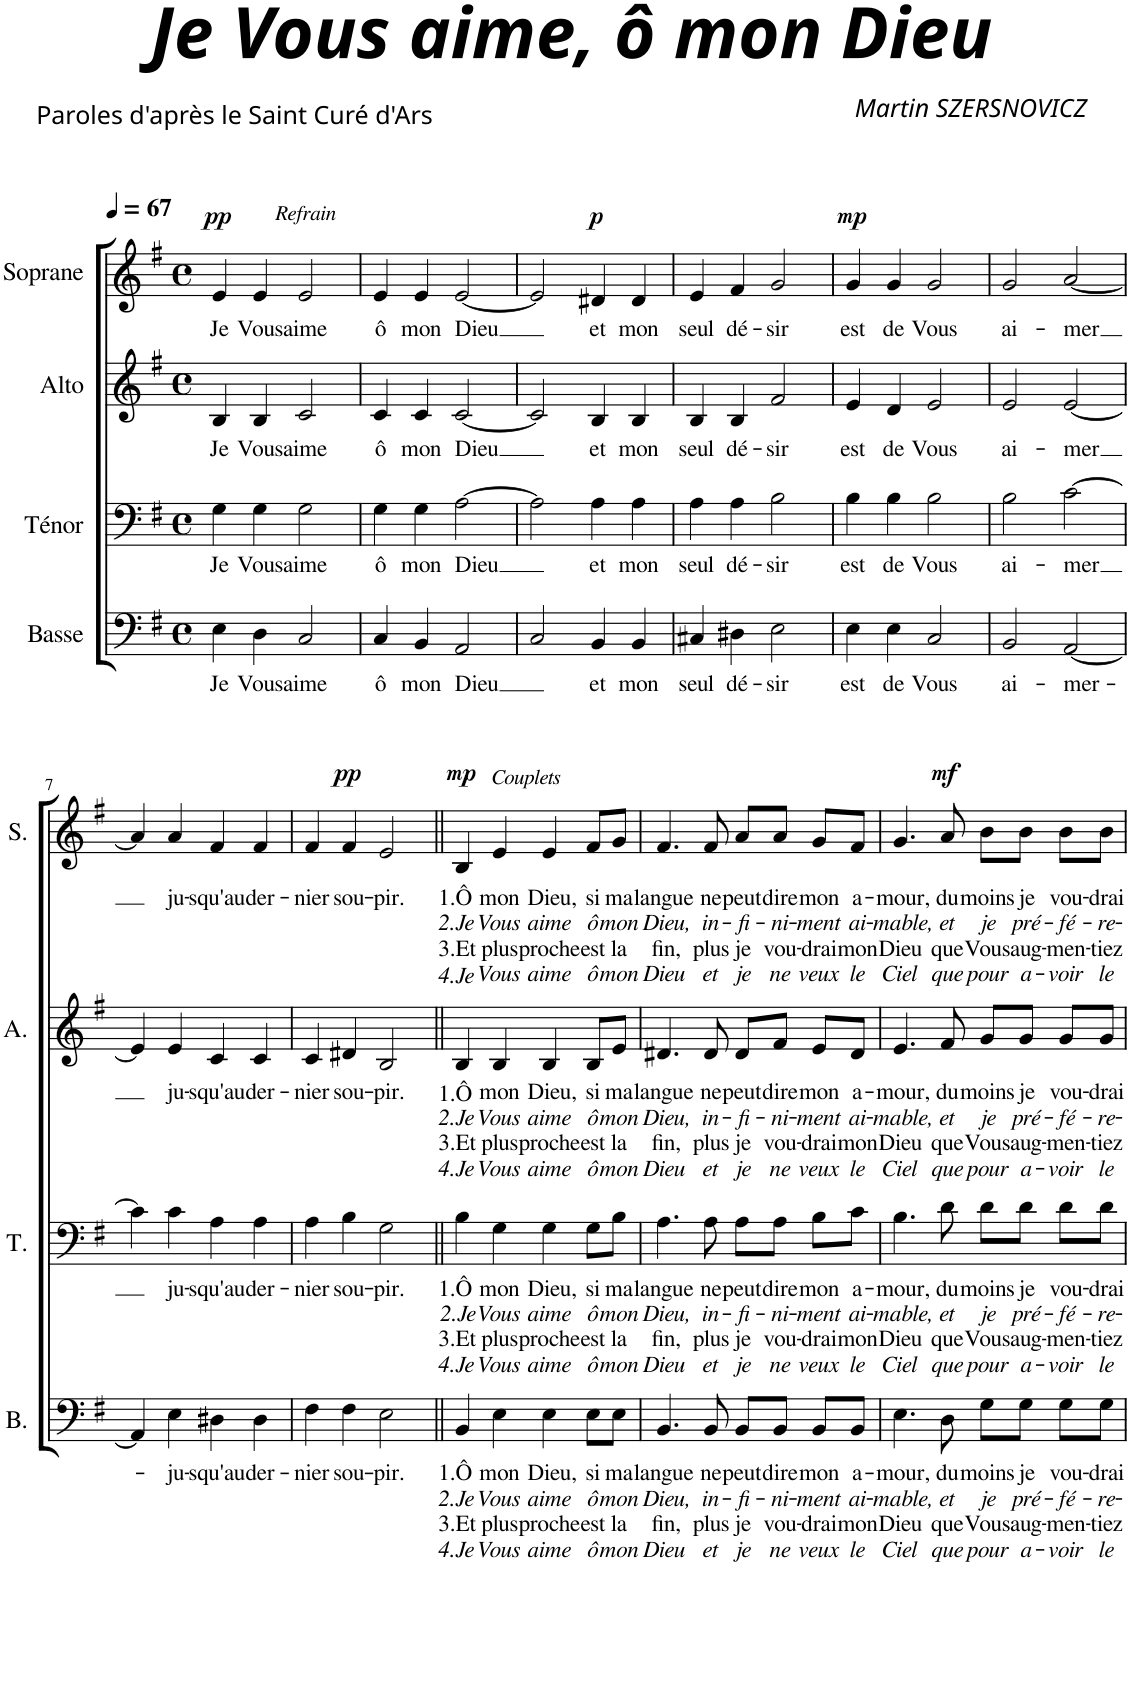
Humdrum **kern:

**kern	**text	**text	**text	**text	**kern	**text	**text	**text	**text	**kern	**text	**text	**text	**text	**kern	**text	**text	**text	**text	**dynam
*part4	*part4	*part4	*part4	*part4	*part3	*part3	*part3	*part3	*part3	*part2	*part2	*part2	*part2	*part2	*part1	*part1	*part1	*part1	*part1	*part1
*staff4	*staff4	*staff4	*staff4	*staff4	*staff3	*staff3	*staff3	*staff3	*staff3	*staff2	*staff2	*staff2	*staff2	*staff2	*staff1	*staff1	*staff1	*staff1	*staff1	*staff1
*I"Basse	*	*	*	*	*I"Ténor	*	*	*	*	*I"Alto	*	*	*	*	*I"Soprane	*	*	*	*	*
*I'B.	*	*	*	*	*I'T.	*	*	*	*	*I'A.	*	*	*	*	*I'S.	*	*	*	*	*
*clefF4	*	*	*	*	*clefF4	*	*	*	*	*clefG2	*	*	*	*	*clefG2	*	*	*	*	*
*k[f#]	*	*	*	*	*k[f#]	*	*	*	*	*k[f#]	*	*	*	*	*k[f#]	*	*	*	*	*
*M4/4	*	*	*	*	*M4/4	*	*	*	*	*M4/4	*	*	*	*	*M4/4	*	*	*	*	*
*met(c)	*	*	*	*	*met(c)	*	*	*	*	*met(c)	*	*	*	*	*met(c)	*	*	*	*	*
*MM67	*	*	*	*	*MM67	*	*	*	*	*MM67	*	*	*	*	*MM67	*	*	*	*	*
=1	=1	=1	=1	=1	=1	=1	=1	=1	=1	=1	=1	=1	=1	=1	=1	=1	=1	=1	=1	=1
!	!	!	!	!	!	!	!	!	!	!	!	!	!	!	!LO:TX:a:i:t=Refrain	!	!	!	!	!
!	!LO:LY:b	!	!	!	!	!LO:LY:b	!	!	!	!	!LO:LY:b	!	!	!	!	!LO:LY:b	!	!	!	!LO:DY:a
4E\	Je	.	.	.	4G\	Je	.	.	.	4B/	Je	.	.	.	4e/	Je	.	.	.	pp
!	!LO:LY:b	!	!	!	!	!LO:LY:b	!	!	!	!	!LO:LY:b	!	!	!	!	!LO:LY:b	!	!	!	!
4D\	Vous	.	.	.	4G\	Vous	.	.	.	4B/	Vous	.	.	.	4e/	Vous	.	.	.	.
!	!LO:LY:b	!	!	!	!	!LO:LY:b	!	!	!	!	!LO:LY:b	!	!	!	!	!LO:LY:b	!	!	!	!
2C/	aime	.	.	.	2G\	aime	.	.	.	2c/	aime	.	.	.	2e/	aime	.	.	.	.
=2	=2	=2	=2	=2	=2	=2	=2	=2	=2	=2	=2	=2	=2	=2	=2	=2	=2	=2	=2	=2
!	!LO:LY:b	!	!	!	!	!LO:LY:b	!	!	!	!	!LO:LY:b	!	!	!	!	!LO:LY:b	!	!	!	!
4C/	ô	.	.	.	4G\	ô	.	.	.	4c/	ô	.	.	.	4e/	ô	.	.	.	.
!	!LO:LY:b	!	!	!	!	!LO:LY:b	!	!	!	!	!LO:LY:b	!	!	!	!	!LO:LY:b	!	!	!	!
4BB/	mon	.	.	.	4G\	mon	.	.	.	4c/	mon	.	.	.	4e/	mon	.	.	.	.
!	!LO:LY:b	!	!	!	!	!LO:LY:b	!	!	!	!	!LO:LY:b	!	!	!	!	!LO:LY:b	!	!	!	!
2AA/	Dieu	.	.	.	[2A\	Dieu	.	.	.	[2c/	Dieu	.	.	.	[2e/	Dieu	.	.	.	.
=3	=3	=3	=3	=3	=3	=3	=3	=3	=3	=3	=3	=3	=3	=3	=3	=3	=3	=3	=3	=3
2C/	.	.	.	.	2A\]	.	.	.	.	2c/]	.	.	.	.	2e/]	.	.	.	.	.
!	!LO:LY:b	!	!	!	!	!LO:LY:b	!	!	!	!	!LO:LY:b	!	!	!	!	!LO:LY:b	!	!	!	!LO:DY:a
4BB/	et	.	.	.	4A\	et	.	.	.	4B/	et	.	.	.	4d#X/	et	.	.	.	p
!	!LO:LY:b	!	!	!	!	!LO:LY:b	!	!	!	!	!LO:LY:b	!	!	!	!	!LO:LY:b	!	!	!	!
4BB/	mon	.	.	.	4A\	mon	.	.	.	4B/	mon	.	.	.	4d#/	mon	.	.	.	.
=4	=4	=4	=4	=4	=4	=4	=4	=4	=4	=4	=4	=4	=4	=4	=4	=4	=4	=4	=4	=4
!	!LO:LY:b	!	!	!	!	!LO:LY:b	!	!	!	!	!LO:LY:b	!	!	!	!	!LO:LY:b	!	!	!	!
4C#X/	seul	.	.	.	4A\	seul	.	.	.	4B/	seul	.	.	.	4e/	seul	.	.	.	.
!	!LO:LY:b	!	!	!	!	!LO:LY:b	!	!	!	!	!LO:LY:b	!	!	!	!	!LO:LY:b	!	!	!	!
4D#X\	dé-	.	.	.	4A\	dé-	.	.	.	4B/	dé-	.	.	.	4f#/	dé-	.	.	.	.
!	!LO:LY:b	!	!	!	!	!LO:LY:b	!	!	!	!	!LO:LY:b	!	!	!	!	!LO:LY:b	!	!	!	!
2E\	-sir	.	.	.	2B\	-sir	.	.	.	2f#/	-sir	.	.	.	2g/	-sir	.	.	.	.
=5	=5	=5	=5	=5	=5	=5	=5	=5	=5	=5	=5	=5	=5	=5	=5	=5	=5	=5	=5	=5
!	!LO:LY:b	!	!	!	!	!LO:LY:b	!	!	!	!	!LO:LY:b	!	!	!	!	!LO:LY:b	!	!	!	!LO:DY:a
4E\	est	.	.	.	4B\	est	.	.	.	4e/	est	.	.	.	4g/	est	.	.	.	mp
!	!LO:LY:b	!	!	!	!	!LO:LY:b	!	!	!	!	!LO:LY:b	!	!	!	!	!LO:LY:b	!	!	!	!
4E\	de	.	.	.	4B\	de	.	.	.	4d/	de	.	.	.	4g/	de	.	.	.	.
!	!LO:LY:b	!	!	!	!	!LO:LY:b	!	!	!	!	!LO:LY:b	!	!	!	!	!LO:LY:b	!	!	!	!
2C/	Vous	.	.	.	2B\	Vous	.	.	.	2e/	Vous	.	.	.	2g/	Vous	.	.	.	.
=6	=6	=6	=6	=6	=6	=6	=6	=6	=6	=6	=6	=6	=6	=6	=6	=6	=6	=6	=6	=6
!	!LO:LY:b	!	!	!	!	!LO:LY:b	!	!	!	!	!LO:LY:b	!	!	!	!	!LO:LY:b	!	!	!	!
2BB/	ai-	.	.	.	2B\	ai-	.	.	.	2e/	ai-	.	.	.	2g/	ai-	.	.	.	.
!	!LO:LY:b	!	!	!	!	!LO:LY:b	!	!	!	!	!LO:LY:b	!	!	!	!	!LO:LY:b	!	!	!	!
[2AA/	-mer-	.	.	.	[2c\	-mer	.	.	.	[2e/	-mer	.	.	.	[2a/	-mer	.	.	.	.
!!LO:LB:g=z
=7	=7	=7	=7	=7	=7	=7	=7	=7	=7	=7	=7	=7	=7	=7	=7	=7	=7	=7	=7	=7
4AA/]	.	.	.	.	4c\]	.	.	.	.	4e/]	.	.	.	.	4a/]	.	.	.	.	.
!	!LO:LY:b	!	!	!	!	!LO:LY:b	!	!	!	!	!LO:LY:b	!	!	!	!	!LO:LY:b	!	!	!	!
4E\	-ju-	.	.	.	4c\	ju-	.	.	.	4e/	ju-	.	.	.	4a/	ju-	.	.	.	.
!	!LO:LY:b	!	!	!	!	!LO:LY:b	!	!	!	!	!LO:LY:b	!	!	!	!	!LO:LY:b	!	!	!	!
4D#X\	-squ'au	.	.	.	4A\	-squ'au	.	.	.	4c/	-squ'au	.	.	.	4f#/	-squ'au	.	.	.	.
!	!LO:LY:b	!	!	!	!	!LO:LY:b	!	!	!	!	!LO:LY:b	!	!	!	!	!LO:LY:b	!	!	!	!
4D#\	der-	.	.	.	4A\	der-	.	.	.	4c/	der-	.	.	.	4f#/	der-	.	.	.	.
=8	=8	=8	=8	=8	=8	=8	=8	=8	=8	=8	=8	=8	=8	=8	=8	=8	=8	=8	=8	=8
!	!LO:LY:b	!	!	!	!	!LO:LY:b	!	!	!	!	!LO:LY:b	!	!	!	!	!LO:LY:b	!	!	!	!
4F#\	-nier	.	.	.	4A\	-nier	.	.	.	4c/	-nier	.	.	.	4f#/	-nier	.	.	.	.
!	!LO:LY:b	!	!	!	!	!LO:LY:b	!	!	!	!	!LO:LY:b	!	!	!	!	!LO:LY:b	!	!	!	!LO:DY:a
4F#\	sou-	.	.	.	4B\	sou-	.	.	.	4d#X/	sou-	.	.	.	4f#/	sou-	.	.	.	pp
!	!LO:LY:b	!	!	!	!	!LO:LY:b	!	!	!	!	!LO:LY:b	!	!	!	!	!LO:LY:b	!	!	!	!
2E\	-pir.	.	.	.	2G\	-pir.	.	.	.	2B/	-pir.	.	.	.	2e/	-pir.	.	.	.	.
=9||	=9||	=9||	=9||	=9||	=9||	=9||	=9||	=9||	=9||	=9||	=9||	=9||	=9||	=9||	=9||	=9||	=9||	=9||	=9||	=9||
!	!LO:LY:b	!LO:LY:b	!LO:LY:b	!LO:LY:b	!	!LO:LY:b	!LO:LY:b	!LO:LY:b	!LO:LY:b	!	!LO:LY:b	!LO:LY:b	!LO:LY:b	!LO:LY:b	!	!LO:LY:b	!LO:LY:b	!LO:LY:b	!LO:LY:b	!LO:DY:a
4BB/	1.Ô	2.Je	3.Et	4.Je	4B\	1.Ô	2.Je	3.Et	4.Je	4B/	1.Ô	2.Je	3.Et	4.Je	4B/	1.Ô	2.Je	3.Et	4.Je	mp
!	!	!	!	!	!	!	!	!	!	!	!	!	!	!	!LO:TX:a:i:t=Couplets	!	!	!	!	!
!	!LO:LY:b	!LO:LY:b	!LO:LY:b	!LO:LY:b	!	!LO:LY:b	!LO:LY:b	!LO:LY:b	!LO:LY:b	!	!LO:LY:b	!LO:LY:b	!LO:LY:b	!LO:LY:b	!	!LO:LY:b	!LO:LY:b	!LO:LY:b	!LO:LY:b	!
4E\	mon	Vous	plus	Vous	4G\	mon	Vous	plus	Vous	4B/	mon	Vous	plus	Vous	4e/	mon	Vous	plus	Vous	.
!	!LO:LY:b	!LO:LY:b	!LO:LY:b	!LO:LY:b	!	!LO:LY:b	!LO:LY:b	!LO:LY:b	!LO:LY:b	!	!LO:LY:b	!LO:LY:b	!LO:LY:b	!LO:LY:b	!	!LO:LY:b	!LO:LY:b	!LO:LY:b	!LO:LY:b	!
4E\	Dieu,	aime	proche	aime	4G\	Dieu,	aime	proche	aime	4B/	Dieu,	aime	proche	aime	4e/	Dieu,	aime	proche	aime	.
!	!LO:LY:b	!LO:LY:b	!LO:LY:b	!LO:LY:b	!	!LO:LY:b	!LO:LY:b	!LO:LY:b	!LO:LY:b	!	!LO:LY:b	!LO:LY:b	!LO:LY:b	!LO:LY:b	!	!LO:LY:b	!LO:LY:b	!LO:LY:b	!LO:LY:b	!
8E\L	si	ô	est	ô	8G\L	si	ô	est	ô	8B/L	si	ô	est	ô	8f#/L	si	ô	est	ô	.
!	!LO:LY:b	!LO:LY:b	!LO:LY:b	!LO:LY:b	!	!LO:LY:b	!LO:LY:b	!LO:LY:b	!LO:LY:b	!	!LO:LY:b	!LO:LY:b	!LO:LY:b	!LO:LY:b	!	!LO:LY:b	!LO:LY:b	!LO:LY:b	!LO:LY:b	!
8E\J	ma	mon	la	mon	8B\J	ma	mon	la	mon	8e/J	ma	mon	la	mon	8g/J	ma	mon	la	mon	.
=10	=10	=10	=10	=10	=10	=10	=10	=10	=10	=10	=10	=10	=10	=10	=10	=10	=10	=10	=10	=10
!	!LO:LY:b	!LO:LY:b	!LO:LY:b	!LO:LY:b	!	!LO:LY:b	!LO:LY:b	!LO:LY:b	!LO:LY:b	!	!LO:LY:b	!LO:LY:b	!LO:LY:b	!LO:LY:b	!	!LO:LY:b	!LO:LY:b	!LO:LY:b	!LO:LY:b	!
4.BB/	langue	Dieu,	fin,	Dieu	4.A\	langue	Dieu,	fin,	Dieu	4.d#X/	langue	Dieu,	fin,	Dieu	4.f#/	langue	Dieu,	fin,	Dieu	.
!	!LO:LY:b	!LO:LY:b	!LO:LY:b	!LO:LY:b	!	!LO:LY:b	!LO:LY:b	!LO:LY:b	!LO:LY:b	!	!LO:LY:b	!LO:LY:b	!LO:LY:b	!LO:LY:b	!	!LO:LY:b	!LO:LY:b	!LO:LY:b	!LO:LY:b	!
8BB/	ne	in-	plus	et	8A\	ne	in-	plus	et	8d#/	ne	in-	plus	et	8f#/	ne	in-	plus	et	.
!	!LO:LY:b	!LO:LY:b	!LO:LY:b	!LO:LY:b	!	!LO:LY:b	!LO:LY:b	!LO:LY:b	!LO:LY:b	!	!LO:LY:b	!LO:LY:b	!LO:LY:b	!LO:LY:b	!	!LO:LY:b	!LO:LY:b	!LO:LY:b	!LO:LY:b	!
8BB/L	peut	-fi-	je	je	8A\L	peut	-fi-	je	je	8d#/L	peut	-fi-	je	je	8a/L	peut	-fi-	je	je	.
!	!LO:LY:b	!LO:LY:b	!LO:LY:b	!LO:LY:b	!	!LO:LY:b	!LO:LY:b	!LO:LY:b	!LO:LY:b	!	!LO:LY:b	!LO:LY:b	!LO:LY:b	!LO:LY:b	!	!LO:LY:b	!LO:LY:b	!LO:LY:b	!LO:LY:b	!
8BB/J	dire	-ni-	vou-	ne	8A\J	dire	-ni-	vou-	ne	8f#/J	dire	-ni-	vou-	ne	8a/J	dire	-ni-	vou-	ne	.
!	!LO:LY:b	!LO:LY:b	!LO:LY:b	!LO:LY:b	!	!LO:LY:b	!LO:LY:b	!LO:LY:b	!LO:LY:b	!	!LO:LY:b	!LO:LY:b	!LO:LY:b	!LO:LY:b	!	!LO:LY:b	!LO:LY:b	!LO:LY:b	!LO:LY:b	!
8BB/L	mon	-ment	-drai	veux	8B\L	mon	-ment	-drai	veux	8e/L	mon	-ment	-drai	veux	8g/L	mon	-ment	-drai	veux	.
!	!LO:LY:b	!LO:LY:b	!LO:LY:b	!LO:LY:b	!	!LO:LY:b	!LO:LY:b	!LO:LY:b	!LO:LY:b	!	!LO:LY:b	!LO:LY:b	!LO:LY:b	!LO:LY:b	!	!LO:LY:b	!LO:LY:b	!LO:LY:b	!LO:LY:b	!
8BB/J	a-	ai-	mon	le	8c\J	a-	ai-	mon	le	8d#/J	a-	ai-	mon	le	8f#/J	a-	ai-	mon	le	.
=11	=11	=11	=11	=11	=11	=11	=11	=11	=11	=11	=11	=11	=11	=11	=11	=11	=11	=11	=11	=11
!	!LO:LY:b	!LO:LY:b	!LO:LY:b	!LO:LY:b	!	!LO:LY:b	!LO:LY:b	!LO:LY:b	!LO:LY:b	!	!LO:LY:b	!LO:LY:b	!LO:LY:b	!LO:LY:b	!	!LO:LY:b	!LO:LY:b	!LO:LY:b	!LO:LY:b	!
4.E\	-mour,	-mable,	Dieu	Ciel	4.B\	-mour,	-mable,	Dieu	Ciel	4.e/	-mour,	-mable,	Dieu	Ciel	4.g/	-mour,	-mable,	Dieu	Ciel	.
!	!LO:LY:b	!LO:LY:b	!LO:LY:b	!LO:LY:b	!	!LO:LY:b	!LO:LY:b	!LO:LY:b	!LO:LY:b	!	!LO:LY:b	!LO:LY:b	!LO:LY:b	!LO:LY:b	!	!LO:LY:b	!LO:LY:b	!LO:LY:b	!LO:LY:b	!LO:DY:a
8D\	du	et	que	que	8d\	du	et	que	que	8f#/	du	et	que	que	8a/	du	et	que	que	mf
!	!LO:LY:b	!LO:LY:b	!LO:LY:b	!LO:LY:b	!	!LO:LY:b	!LO:LY:b	!LO:LY:b	!LO:LY:b	!	!LO:LY:b	!LO:LY:b	!LO:LY:b	!LO:LY:b	!	!LO:LY:b	!LO:LY:b	!LO:LY:b	!LO:LY:b	!
8G\L	moins	je	Vous	pour	8d\L	moins	je	Vous	pour	8g/L	moins	je	Vous	pour	8b\L	moins	je	Vous	pour	.
!	!LO:LY:b	!LO:LY:b	!LO:LY:b	!LO:LY:b	!	!LO:LY:b	!LO:LY:b	!LO:LY:b	!LO:LY:b	!	!LO:LY:b	!LO:LY:b	!LO:LY:b	!LO:LY:b	!	!LO:LY:b	!LO:LY:b	!LO:LY:b	!LO:LY:b	!
8G\J	je	pré-	aug-	a-	8d\J	je	pré-	aug-	a-	8g/J	je	pré-	aug-	a-	8b\J	je	pré-	aug-	a-	.
!	!LO:LY:b	!LO:LY:b	!LO:LY:b	!LO:LY:b	!	!LO:LY:b	!LO:LY:b	!LO:LY:b	!LO:LY:b	!	!LO:LY:b	!LO:LY:b	!LO:LY:b	!LO:LY:b	!	!LO:LY:b	!LO:LY:b	!LO:LY:b	!LO:LY:b	!
8G\L	vou-	-fé-	-men-	-voir	8d\L	vou-	-fé-	-men-	-voir	8g/L	vou-	-fé-	-men-	-voir	8b\L	vou-	-fé-	-men-	-voir	.
!	!LO:LY:b	!LO:LY:b	!LO:LY:b	!LO:LY:b	!	!LO:LY:b	!LO:LY:b	!LO:LY:b	!LO:LY:b	!	!LO:LY:b	!LO:LY:b	!LO:LY:b	!LO:LY:b	!	!LO:LY:b	!LO:LY:b	!LO:LY:b	!LO:LY:b	!
8G\J	-drai	-re-	-tiez	le	8d\J	-drai	-re-	-tiez	le	8g/J	-drai	-re-	-tiez	le	8b\J	-drai	-re-	-tiez	le	.
=	=	=	=	=	=	=	=	=	=	=	=	=	=	=	=	=	=	=	=	=
*-	*-	*-	*-	*-	*-	*-	*-	*-	*-	*-	*-	*-	*-	*-	*-	*-	*-	*-	*-	*-
